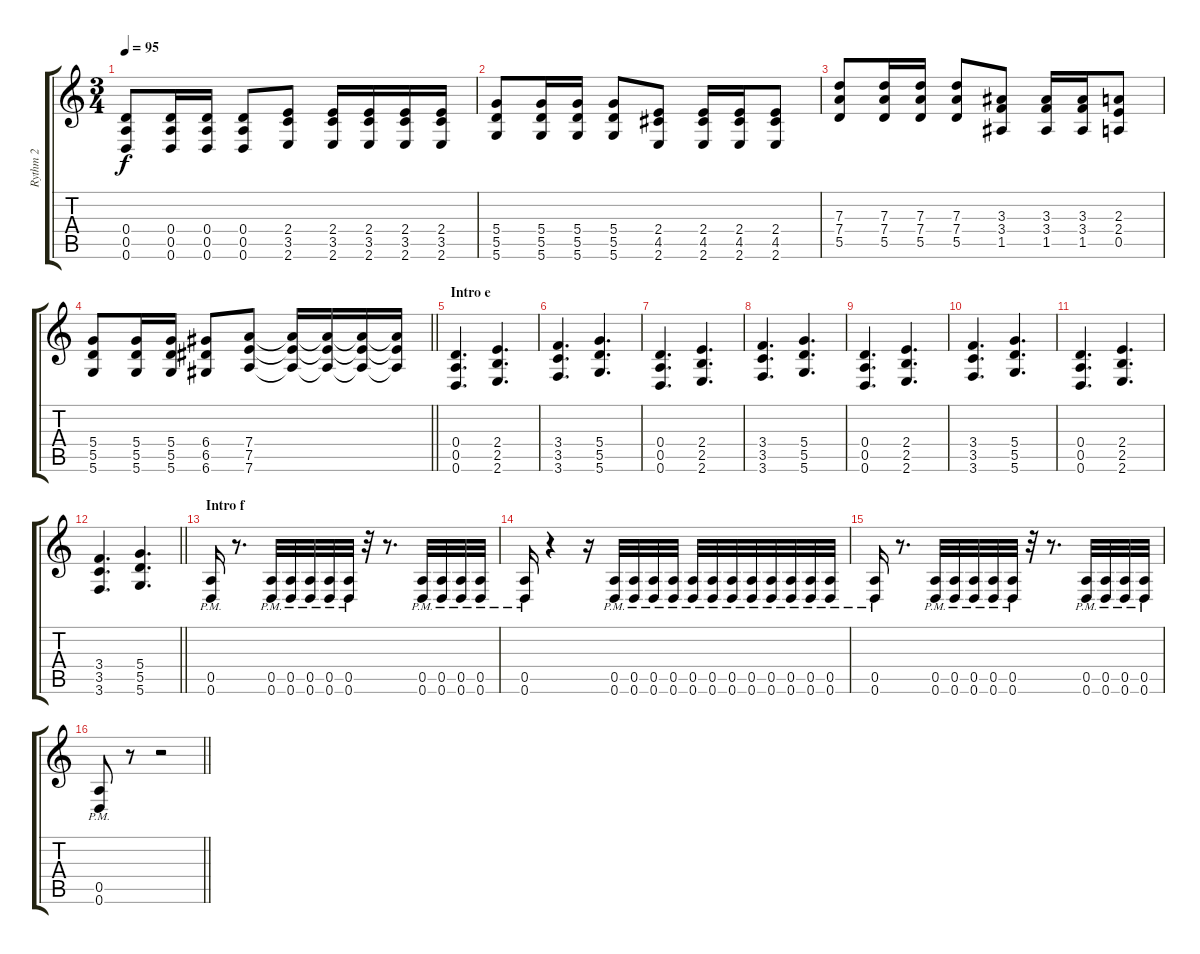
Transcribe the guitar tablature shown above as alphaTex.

\track ("Rythm 2" "Rythm 2") {instrument overdrivenguitar}
\staff {score tabs}
\tuning (E4 B3 G3 D3 A2 D2) {hide}
\ts (3 4)
\tempo 95
\clef g2
\ks c
(0.4 0.5 0.6).8{dy f} (0.4 0.5 0.6).16 (0.4 0.5 0.6).16 (0.4 0.5 0.6).8 (2.4 3.5 2.6).8 (2.4 3.5 2.6).16 (2.4 3.5 2.6).16 (2.4 3.5 2.6).16 (2.4 3.5 2.6).16 |
(5.4 5.5 5.6).8 (5.4 5.5 5.6).16 (5.4 5.5 5.6).16 (5.4 5.5 5.6).8 (2.4 4.5 2.6).8 (2.4 4.5 2.6).16 (2.4 4.5 2.6).16 (2.4 4.5 2.6).8 |
(7.3 7.4 5.5).8 (7.3 7.4 5.5).16 (7.3 7.4 5.5).16 (7.3 7.4 5.5).8 (3.3 3.4 1.5).8 (3.3 3.4 1.5).16 (3.3 3.4 1.5).16 (2.3 2.4 0.5).8 |
\barLineRight lightlight
(5.4 5.5 5.6).8 (5.4 5.5 5.6).16 (5.4 5.5 5.6).16 (6.4 6.5 6.6).8 (7.4 7.5 7.6).8 (7.4{t} 7.5{t} 7.6{t}).16 (7.4{t} 7.5{t} 7.6{t}).16 (7.4{t} 7.5{t} 7.6{t}).16 (7.4{t} 7.5{t} 7.6{t}).16 |
\section ("" "Intro e")
(0.4 0.5 0.6).4{d} (2.4 2.5 2.6).4{d} |
(3.4 3.5 3.6).4{d} (5.4 5.5 5.6).4{d} |
(0.4 0.5 0.6).4{d} (2.4 2.5 2.6).4{d} |
(3.4 3.5 3.6).4{d} (5.4 5.5 5.6).4{d} |
(0.4 0.5 0.6).4{d} (2.4 2.5 2.6).4{d} |
(3.4 3.5 3.6).4{d} (5.4 5.5 5.6).4{d} |
(0.4 0.5 0.6).4{d} (2.4 2.5 2.6).4{d} |
\barLineRight lightlight
(3.4 3.5 3.6).4{d} (5.4 5.5 5.6).4{d} |
\section ("" "Intro f")
(0.5{pm} 0.6{pm}).16 r.8{d} (0.5{pm} 0.6{pm}).32 (0.5{pm} 0.6{pm}).32 (0.5{pm} 0.6{pm}).32 (0.5{pm} 0.6{pm}).32 (0.5{pm} 0.6{pm}).32 r.32 r.8{d} (0.5{pm} 0.6{pm}).32 (0.5{pm} 0.6{pm}).32 (0.5{pm} 0.6{pm}).32 (0.5{pm} 0.6{pm}).32 |
(0.5{pm} 0.6{pm}).16 r.4 r.16 (0.5 0.6{pm}).32 (0.5 0.6{pm}).32 (0.5 0.6{pm}).32 (0.5 0.6{pm}).32 (0.5 0.6{pm}).32 (0.5 0.6{pm}).32 (0.5 0.6{pm}).32 (0.5 0.6{pm}).32 (0.5 0.6{pm}).32 (0.5 0.6{pm}).32 (0.5 0.6{pm}).32 (0.5 0.6{pm}).32 |
(0.5{pm} 0.6{pm}).16 r.8{d} (0.5{pm} 0.6{pm}).32 (0.5{pm} 0.6{pm}).32 (0.5{pm} 0.6{pm}).32 (0.5{pm} 0.6{pm}).32 (0.5{pm} 0.6{pm}).32 r.32 r.8{d} (0.5{pm} 0.6{pm}).32 (0.5{pm} 0.6{pm}).32 (0.5{pm} 0.6{pm}).32 (0.5{pm} 0.6{pm}).32 |
\barLineRight lightlight
(0.5{pm} 0.6{pm}).8 r.8 r.2
